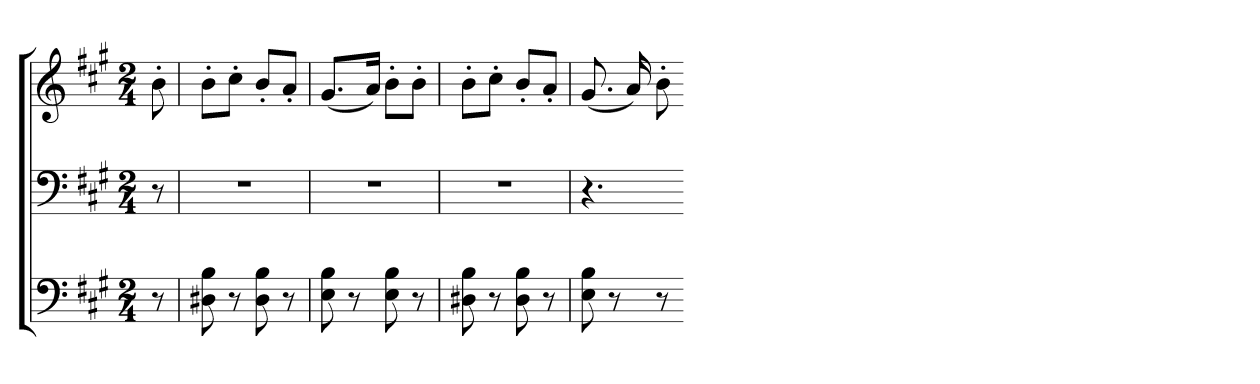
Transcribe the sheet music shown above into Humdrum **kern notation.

**kern	**kern	**kern
*part3	*part2	*part1
*staff3	*staff2	*staff1
*clefF4	*clefF4	*clefG2
*k[f#c#g#]	*k[f#c#g#]	*k[f#c#g#]
*A:	*A:	*A:
*M2/4	*M2/4	*M2/4
=	=	=
8r	8r	8b'
=10	=10	=10
8D#X 8B	2r	8b'L
8r	.	8cc#'J
8D# 8B	.	8b'L
8r	.	8a'J
=11	=11	=11
8E 8B	2r	(8.g#L
8r	.	.
.	.	16aJk)
8E 8B	.	8b'L
8r	.	8b'J
=12	=12	=12
8D#X 8B	2r	8b'L
8r	.	8cc#'J
8D# 8B	.	8b'L
8r	.	8a'J
=13	=13	=13
8E 8B	4.r	(8.g#
8r	.	.
.	.	16a)
8r	.	8b'
=-	=-	=-
*-	*-	*-
